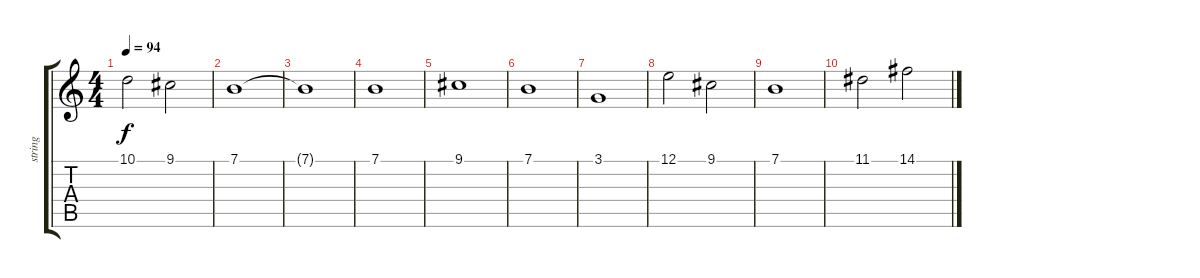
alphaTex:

\track ("string" "string") {instrument stringensemble1}
\staff {score tabs}
\tuning (E4 B3 G3 D3 A2 E2) {hide}
\ts (4 4)
\tempo 94
\clef g2
\ks c
10.1{t}.2{dy f} 9.1.2 |
7.1.1 |
7.1{t}.1 |
7.1.1 |
9.1.1 |
7.1.1 |
3.1.1 |
12.1.2 9.1.2 |
7.1.1 |
11.1.2 14.1.2
